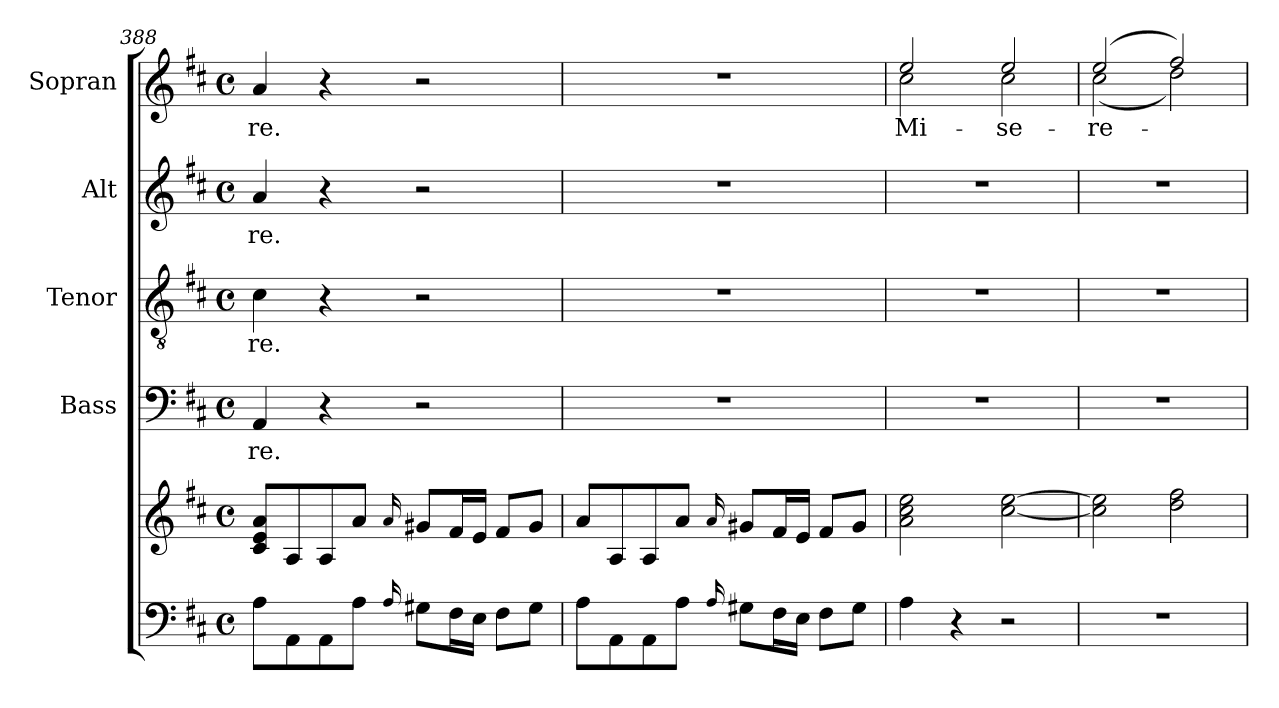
**kern	**kern	**kern	**text	**kern	**text	**kern	**text	**kern	**text
*part5	*part5	*part4	*part4	*part3	*part3	*part2	*part2	*part1	*part1
*staff6	*staff5	*staff4	*staff4	*staff3	*staff3	*staff2	*staff2	*staff1	*staff1
*	*	*I"Bass	*	*I"Tenor	*	*I"Alt	*	*I"Sopran	*
*	*	*I'B.	*	*I'T.	*	*I'A.	*	*I'S.	*
!!LO:LB:g=z
*clefF4	*clefG2	*clefF4	*	*clefGv2	*	*clefG2	*	*clefG2	*
*k[f#c#]	*k[f#c#]	*k[f#c#]	*	*k[f#c#]	*	*k[f#c#]	*	*k[f#c#]	*
*D:	*D:	*D:	*	*D:	*	*D:	*	*D:	*
*M4/4	*M4/4	*M4/4	*	*M4/4	*	*M4/4	*	*M4/4	*
*met(c)	*met(c)	*met(c)	*	*met(c)	*	*met(c)	*	*met(c)	*
=388	=388	=388	=388	=388	=388	=388	=388	=388	=388
!	!	!	!LO:LY:b	!	!LO:LY:b	!	!LO:LY:b	!	!LO:LY:b
8A\L	8c#/ 8e/ 8a/L	4AA/	-re.	4c#\	-re.	4a/	-re.	4a/	-re.
8AA\	8A/	.	.	.	.	.	.	.	.
8AA\	8A/	4r	.	4r	.	4r	.	4r	.
8A\J	8a/J	.	.	.	.	.	.	.	.
16qqA/	16qqa/	.	.	.	.	.	.	.	.
8G#X\L	8g#X/L	2r	.	2r	.	2r	.	2r	.
16F#\L	16f#/L	.	.	.	.	.	.	.	.
16E\JJ	16e/JJ	.	.	.	.	.	.	.	.
8F#\L	8f#/L	.	.	.	.	.	.	.	.
8G#\J	8g#/J	.	.	.	.	.	.	.	.
!!LO:PB:g=z
=389	=389	=389	=389	=389	=389	=389	=389	=389	=389
8A\L	8a/L	1r	.	1r	.	1r	.	1r	.
8AA\	8A/	.	.	.	.	.	.	.	.
8AA\	8A/	.	.	.	.	.	.	.	.
8A\J	8a/J	.	.	.	.	.	.	.	.
16qqA/	16qqa/	.	.	.	.	.	.	.	.
8G#X\L	8g#X/L	.	.	.	.	.	.	.	.
16F#\L	16f#/L	.	.	.	.	.	.	.	.
16E\JJ	16e/JJ	.	.	.	.	.	.	.	.
8F#\L	8f#/L	.	.	.	.	.	.	.	.
8G#\J	8g#/J	.	.	.	.	.	.	.	.
!!LO:LB:g=z
=390	=390	=390	=390	=390	=390	=390	=390	=390	=390
!	!	!	!	!	!	!	!	!LO:TX:a:Bi:t=Solo	!
!	!	!	!	!	!	!	!	!	!LO:LY:b
*	*	*	*	*	*	*	*	*^	*
4A\	2a\ 2cc#\ 2ee\	1r	.	1r	.	1r	.	2ee/	2cc#\	Mi-
4r	.	.	.	.	.	.	.	.	.	.
!	!	!	!	!	!	!	!	!	!	!LO:LY:b
2r	[2cc#\ [2ee\	.	.	.	.	.	.	2ee/	2cc#\	-se-
!!LO:PB:g=z	!!
=391	=391	=391	=391	=391	=391	=391	=391	=391	=391	=391
!	!	!	!	!	!	!	!	!	!	!LO:LY:b
1r	2cc#\] 2ee\]	1r	.	1r	.	1r	.	(2ee/	(<2cc#\	-re-
.	2dd\ 2ff#\	.	.	.	.	.	.	2ff#/)	2dd\)	.
*	*	*	*	*	*	*	*	*v	*v	*
=	=	=	=	=	=	=	=	=	=
*-	*-	*-	*-	*-	*-	*-	*-	*-	*-
